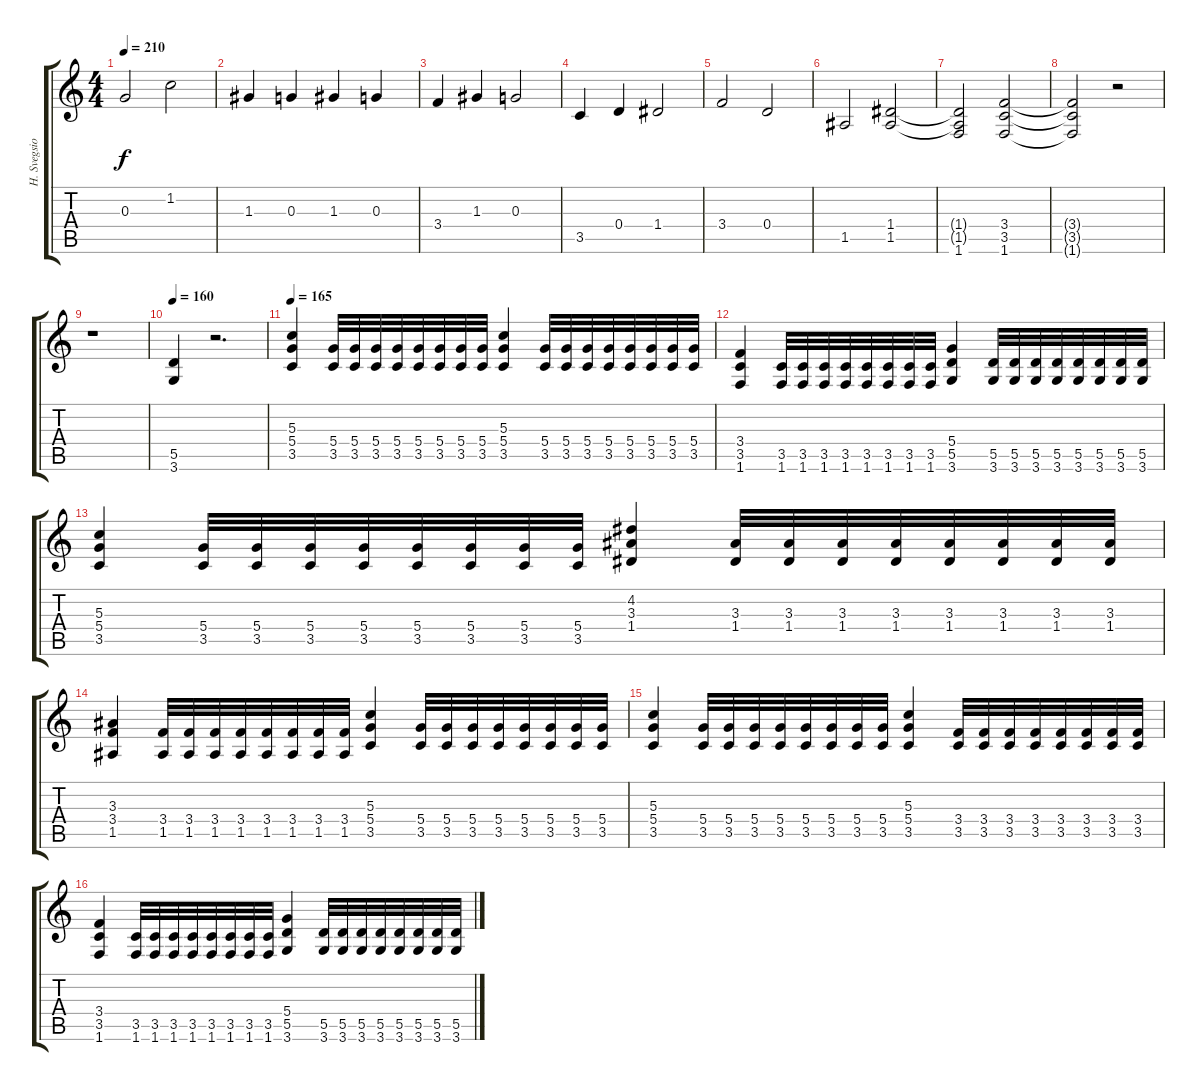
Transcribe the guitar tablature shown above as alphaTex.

\track ("H. Svegsio" "H. Svegsio") {instrument distortionguitar}
\staff {score tabs}
\tuning (E4 B3 G3 D3 A2 E2) {hide}
\ts (4 4)
\tempo 210
\clef g2
\ks c
0.3.2{dy f} 1.2.2 |
1.3.4 0.3.4 1.3.4 0.3.4 |
3.4.4 1.3.4 0.3.2 |
3.5.4 0.4.4 1.4.2 |
3.4.2 0.4.2 |
1.5.2 (1.4 1.5).2 |
(1.4{t} 1.5{t} 1.6).2 (3.4 3.5 1.6).2 |
(3.4{t} 3.5{t} 1.6{t}).2 r.2 |
r.1 |
\tempo 160
(5.5 3.6).4 r.2{d} |
\tempo 170
\tempo 165
(5.3 5.4 3.5).4{volume 13} (5.4 3.5).32 (5.4 3.5).32 (5.4 3.5).32 (5.4 3.5).32 (5.4 3.5).32 (5.4 3.5).32 (5.4 3.5).32 (5.4 3.5).32 (5.3 5.4 3.5).4 (5.4 3.5).32 (5.4 3.5).32 (5.4 3.5).32 (5.4 3.5).32 (5.4 3.5).32 (5.4 3.5).32 (5.4 3.5).32 (5.4 3.5).32 |
(3.4 3.5 1.6).4 (3.5 1.6).32 (3.5 1.6).32 (3.5 1.6).32 (3.5 1.6).32 (3.5 1.6).32 (3.5 1.6).32 (3.5 1.6).32 (3.5 1.6).32 (5.4 5.5 3.6).4 (5.5 3.6).32 (5.5 3.6).32 (5.5 3.6).32 (5.5 3.6).32 (5.5 3.6).32 (5.5 3.6).32 (5.5 3.6).32 (5.5 3.6).32 |
(5.3 5.4 3.5).4 (5.4 3.5).32 (5.4 3.5).32 (5.4 3.5).32 (5.4 3.5).32 (5.4 3.5).32 (5.4 3.5).32 (5.4 3.5).32 (5.4 3.5).32 (4.2 3.3 1.4).4 (3.3 1.4).32 (3.3 1.4).32 (3.3 1.4).32 (3.3 1.4).32 (3.3 1.4).32 (3.3 1.4).32 (3.3 1.4).32 (3.3 1.4).32 |
(3.3 3.4 1.5).4 (3.4 1.5).32 (3.4 1.5).32 (3.4 1.5).32 (3.4 1.5).32 (3.4 1.5).32 (3.4 1.5).32 (3.4 1.5).32 (3.4 1.5).32 (5.3 5.4 3.5).4 (5.4 3.5).32 (5.4 3.5).32 (5.4 3.5).32 (5.4 3.5).32 (5.4 3.5).32 (5.4 3.5).32 (5.4 3.5).32 (5.4 3.5).32 |
(5.3 5.4 3.5).4 (5.4 3.5).32 (5.4 3.5).32 (5.4 3.5).32 (5.4 3.5).32 (5.4 3.5).32 (5.4 3.5).32 (5.4 3.5).32 (5.4 3.5).32 (5.3 5.4 3.5).4 (3.4 3.5).32 (3.4 3.5).32 (3.4 3.5).32 (3.4 3.5).32 (3.4 3.5).32 (3.4 3.5).32 (3.4 3.5).32 (3.4 3.5).32 |
(3.4 3.5 1.6).4 (3.5 1.6).32 (3.5 1.6).32 (3.5 1.6).32 (3.5 1.6).32 (3.5 1.6).32 (3.5 1.6).32 (3.5 1.6).32 (3.5 1.6).32 (5.4 5.5 3.6).4 (5.5 3.6).32 (5.5 3.6).32 (5.5 3.6).32 (5.5 3.6).32 (5.5 3.6).32 (5.5 3.6).32 (5.5 3.6).32 (5.5 3.6).32
